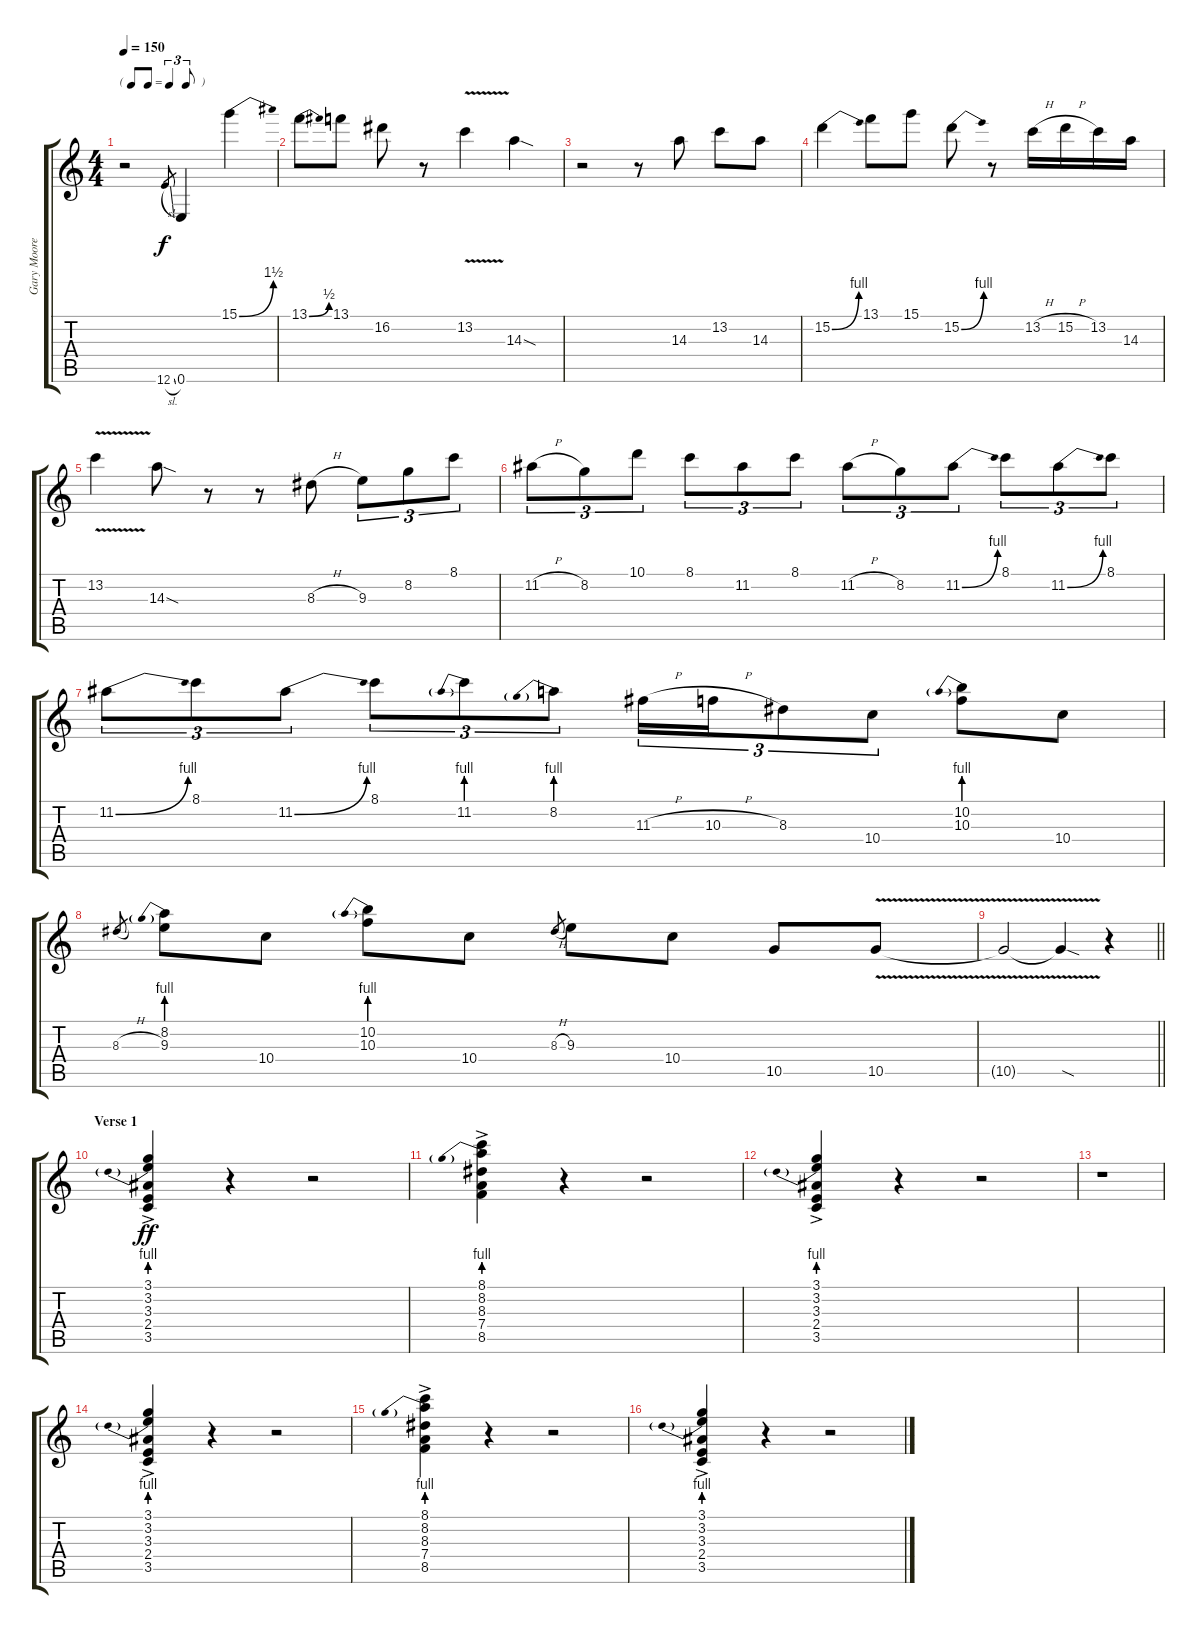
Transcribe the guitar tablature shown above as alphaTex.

\track ("Gary Moore - overdrive elctric" "Gary Moore") {instrument overdrivenguitar}
\staff {score tabs}
\tuning (E4 B3 G3 D3 A2 E2) {hide}
\ts (4 4)
\tf triplet8th
\tempo 150
\clef g2
\ks c
r.2{dy f instrument overdrivenguitar} 12.6{sl}.8{gr} 0.6.4 15.1{be (bend 0 0 60 6)}.4 |
13.1{be (bend 0 0 60 2)}.8 13.1.8 16.2.8 r.8 13.2{v}.4 14.3{sod}.4 |
r.2 r.8 14.3.8 13.2.8 14.3.8 |
15.2{be (bend 0 0 60 4)}.4 13.1.8 15.1.8 15.2{be (bend 0 0 60 4)}.8 r.8 13.2{h}.16 15.2{h}.16 13.2.16 14.3.16 |
13.2{v}.4 14.3{sod}.8 r.8 r.8 8.3{h}.8 9.3.8{tu (3 2)} 8.2.8{tu (3 2)} 8.1.8{tu (3 2)} |
11.2{h}.8{tu (3 2)} 8.2.8{tu (3 2)} 10.1.8{tu (3 2)} 8.1.8{tu (3 2)} 11.2.8{tu (3 2)} 8.1.8{tu (3 2)} 11.2{h}.8{tu (3 2)} 8.2.8{tu (3 2)} 11.2{be (bend 0 0 60 4)}.8{tu (3 2)} 8.1.8{tu (3 2)} 11.2{be (bend 0 0 60 4)}.8{tu (3 2)} 8.1.8{tu (3 2)} |
11.2{be (bend 0 0 60 4)}.8{tu (3 2)} 8.1.8{tu (3 2)} 11.2{be (bend 0 0 60 4)}.8{tu (3 2)} 8.1.8{tu (3 2)} 11.2{be (prebend 0 4 60 4)}.8{tu (3 2)} 8.2{be (prebend 0 4 60 4)}.8{tu (3 2)} 11.3{h}.16{tu (3 2)} 10.3{h}.16{tu (3 2)} 8.3.8{tu (3 2)} 10.4.8{tu (3 2)} (10.2{be (prebend 0 4 60 4)} 10.3).8 10.4.8 |
8.3{h}.8{gr} (8.2{be (prebend 0 4 60 4)} 9.3).8 10.4.8 (10.2{be (prebend 0 4 60 4)} 10.3).8 10.4.8 8.3{h}.8{gr} 9.3.8 10.4.8 10.5.8 10.5{v}.8 |
\barLineRight lightlight
10.5{v t}.2 10.5{sod t}.4 r.4 |
\section ("" "Verse 1")
(3.1{ac} 3.2{be (prebend 0 4 60 4) ac} 3.3{ac} 2.4{ac} 3.5{ac}).4{dy ff} r.4 r.2 |
(8.1{ac} 8.2{be (prebend 0 4 60 4) ac} 8.3{ac} 7.4{ac} 8.5{ac}).4 r.4 r.2 |
(3.1{ac} 3.2{be (prebend 0 4 60 4) ac} 3.3{ac} 2.4{ac} 3.5{ac}).4 r.4 r.2 |
r.1 |
(3.1{ac} 3.2{be (prebend 0 4 60 4) ac} 3.3{ac} 2.4{ac} 3.5{ac}).4 r.4 r.2 |
(8.1{ac} 8.2{be (prebend 0 4 60 4) ac} 8.3{ac} 7.4{ac} 8.5{ac}).4 r.4 r.2 |
(3.1{ac} 3.2{be (prebend 0 4 60 4) ac} 3.3{ac} 2.4{ac} 3.5{ac}).4 r.4 r.2
